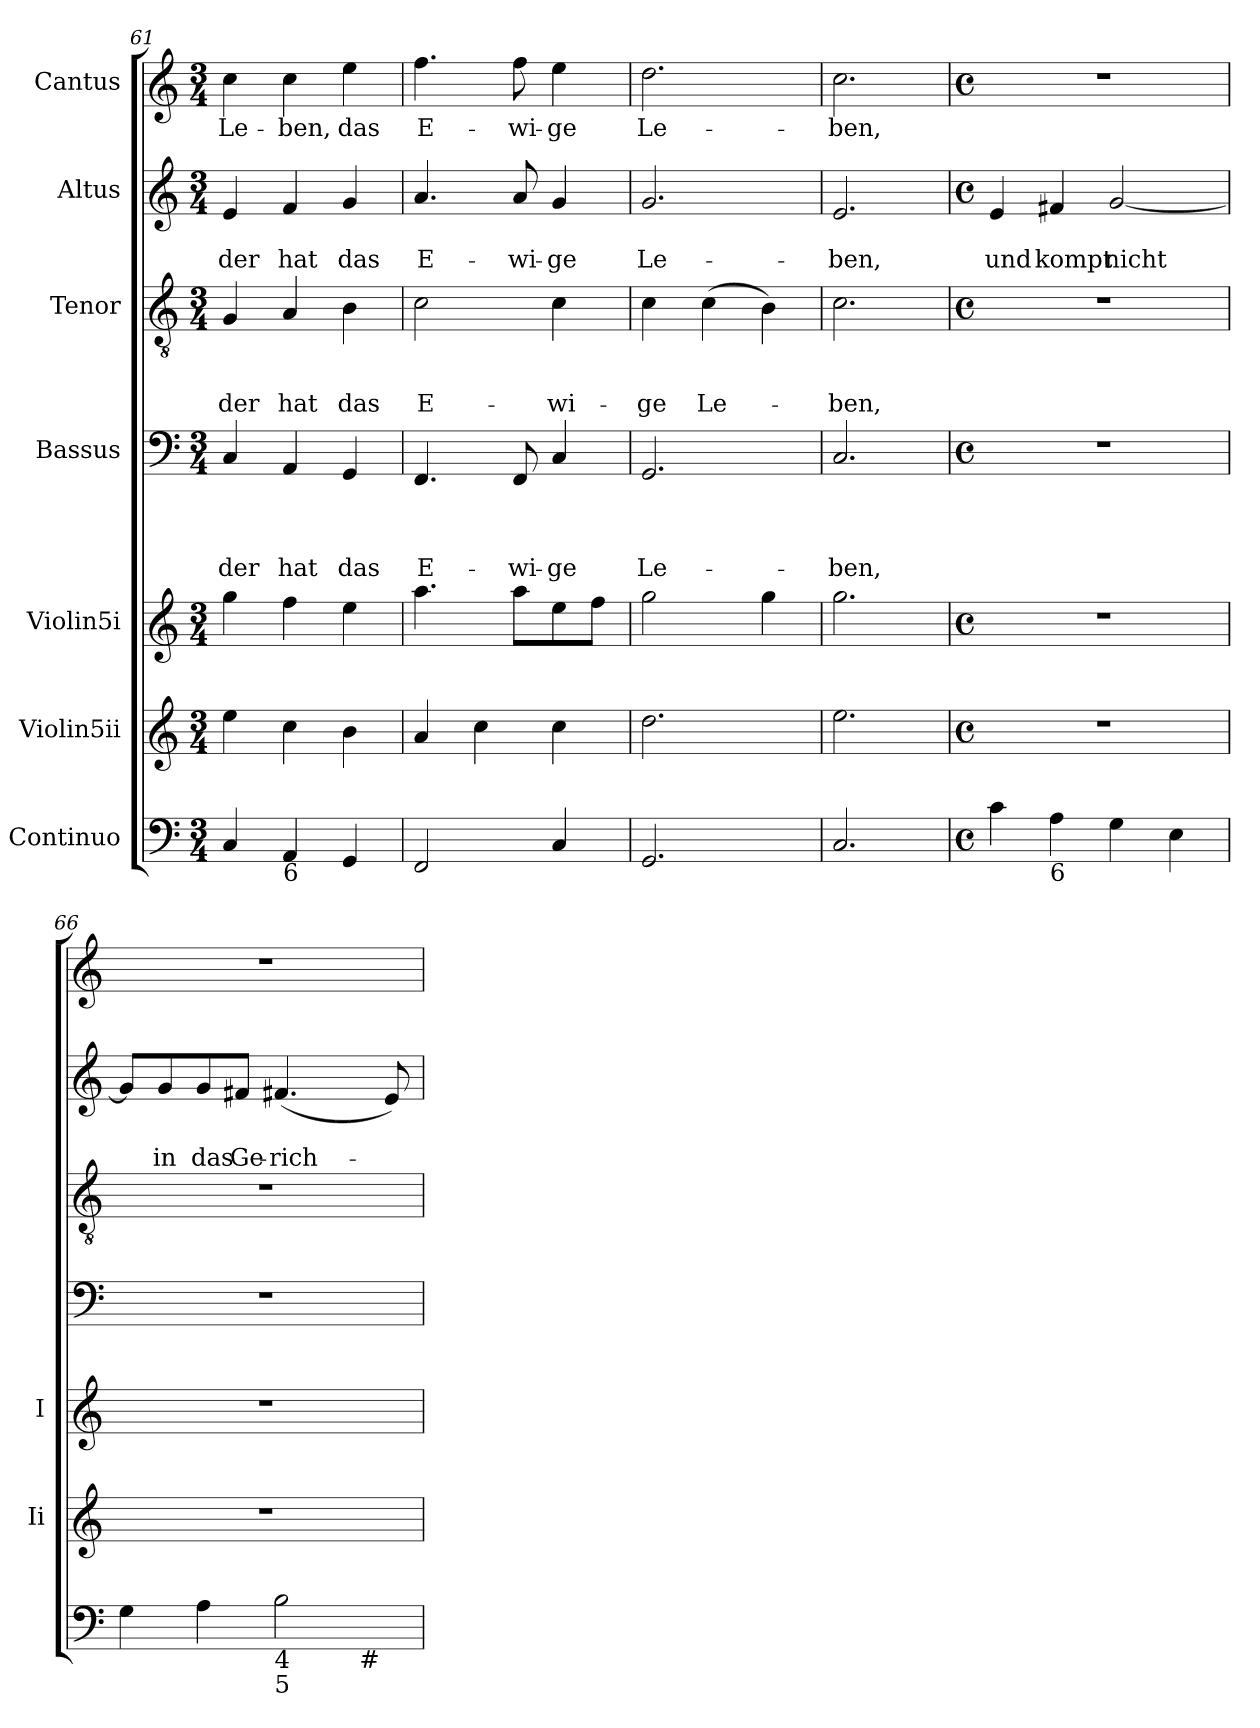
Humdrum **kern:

**kern	**kern	**kern	**kern	**text	**text	**text	**text	**kern	**text	**text	**text	**kern	**text	**text	**kern	**text
*part7	*part6	*part5	*part4	*part4	*part4	*part4	*part4	*part3	*part3	*part3	*part3	*part2	*part2	*part2	*part1	*part1
*staff7	*staff6	*staff5	*staff4	*staff4	*staff4	*staff4	*staff4	*staff3	*staff3	*staff3	*staff3	*staff2	*staff2	*staff2	*staff1	*staff1
*I"Continuo	*I"Violin5ii	*I"Violin5i	*I"Bassus	*	*	*	*	*I"Tenor	*	*	*	*I"Altus	*	*	*I"Cantus	*
*	*I'Ii	*I'I	*	*	*	*	*	*	*	*	*	*	*	*	*	*
*clefF4	*clefG2	*clefG2	*clefF4	*	*	*	*	*clefGv2	*	*	*	*clefG2	*	*	*clefG2	*
*k[]	*k[]	*k[]	*k[]	*	*	*	*	*k[]	*	*	*	*k[]	*	*	*k[]	*
*C:	*C:	*C:	*C:	*	*	*	*	*C:	*	*	*	*C:	*	*	*C:	*
*M3/4	*M3/4	*M3/4	*M3/4	*	*	*	*	*M3/4	*	*	*	*M3/4	*	*	*M3/4	*
=61	=61	=61	=61	=61	=61	=61	=61	=61	=61	=61	=61	=61	=61	=61	=61	=61
!	!	!	!	!	!	!	!LO:LY:b	!	!	!	!LO:LY:b	!	!	!LO:LY:b	!	!LO:LY:b
4C/	4ee\	4gg\	4C/	.	.	.	der	4G/	.	.	der	4e/	.	der	4cc\	Le-
!LO:TX:b:t=6	!	!	!	!	!	!	!	!	!	!	!	!	!	!	!	!
!	!	!	!	!	!	!	!LO:LY:b	!	!	!	!LO:LY:b	!	!	!LO:LY:b	!	!LO:LY:b
4AA/	4cc\	4ff\	4AA/	.	.	.	hat	4A/	.	.	hat	4f/	.	hat	4cc\	-ben,
!	!	!	!	!	!	!	!LO:LY:b	!	!	!	!LO:LY:b	!	!	!LO:LY:b	!	!LO:LY:b
4GG/	4b\	4ee\	4GG/	.	.	.	das	4B\	.	.	das	4g/	.	das	4ee\	das
=62	=62	=62	=62	=62	=62	=62	=62	=62	=62	=62	=62	=62	=62	=62	=62	=62
!	!	!	!	!	!	!	!LO:LY:b	!	!	!	!LO:LY:b	!	!	!LO:LY:b	!	!LO:LY:b
2FF/	4a/	4.aa\	4.FF/	.	.	.	E-	2c\	.	.	E-	4.a/	.	E-	4.ff\	E-
.	4cc\	.	.	.	.	.	.	.	.	.	.	.	.	.	.	.
!	!	!	!	!	!	!	!LO:LY:b	!	!	!	!	!	!	!LO:LY:b	!	!LO:LY:b
.	.	8aa\L	8FF/	.	.	.	-wi-	.	.	.	.	8a/	.	-wi-	8ff\	-wi-
!	!	!	!	!	!	!	!LO:LY:b:rj	!	!	!	!LO:LY:b	!	!	!LO:LY:b:rj	!	!LO:LY:b:rj
4C/	4cc\	8ee\	4C/	.	.	.	-ge	4c\	.	.	-wi-	4g/	.	-ge	4ee\	-ge
.	.	8ff\J	.	.	.	.	.	.	.	.	.	.	.	.	.	.
=63	=63	=63	=63	=63	=63	=63	=63	=63	=63	=63	=63	=63	=63	=63	=63	=63
!	!	!	!	!	!	!	!LO:LY:b	!	!	!	!LO:LY:b	!	!	!LO:LY:b	!	!LO:LY:b
2.GG/	2.dd\	2gg\	2.GG/	.	.	.	Le-	4c\	.	.	-ge	2.g/	.	Le-	2.dd\	Le-
!	!	!	!	!	!	!	!	!	!	!	!LO:LY:b	!	!	!	!	!
.	.	.	.	.	.	.	.	(>4c\	.	.	Le-	.	.	.	.	.
.	.	4gg\	.	.	.	.	.	4B\)	.	.	.	.	.	.	.	.
=64	=64	=64	=64	=64	=64	=64	=64	=64	=64	=64	=64	=64	=64	=64	=64	=64
!	!	!	!	!	!	!	!LO:LY:b	!	!	!	!LO:LY:b	!	!	!LO:LY:b	!	!LO:LY:b
2.C/	2.ee\	2.gg\	2.C/	.	.	.	-ben,	2.c\	.	.	-ben,	2.e/	.	-ben,	2.cc\	-ben,
=65	=65	=65	=65	=65	=65	=65	=65	=65	=65	=65	=65	=65	=65	=65	=65	=65
*M4/4	*M4/4	*M4/4	*M4/4	*	*	*	*	*M4/4	*	*	*	*M4/4	*	*	*M4/4	*
*met(c)	*met(c)	*met(c)	*met(c)	*	*	*	*	*met(c)	*	*	*	*met(c)	*	*	*met(c)	*
!	!	!	!	!	!	!	!	!	!	!	!	!	!	!LO:LY:b	!	!
4c\	1r	1r	1r	.	.	.	.	1r	.	.	.	4e/	.	und	1r	.
!LO:TX:b:t=6	!	!	!	!	!	!	!	!	!	!	!	!	!	!	!	!
!	!	!	!	!	!	!	!	!	!	!	!	!	!	!LO:LY:b	!	!
4A\	.	.	.	.	.	.	.	.	.	.	.	4f#X/	.	kompt	.	.
!	!	!	!	!	!	!	!	!	!	!	!	!	!	!LO:LY:b	!	!
4G\	.	.	.	.	.	.	.	.	.	.	.	[<2g/	.	nicht	.	.
4E\	.	.	.	.	.	.	.	.	.	.	.	.	.	.	.	.
=66	=66	=66	=66	=66	=66	=66	=66	=66	=66	=66	=66	=66	=66	=66	=66	=66
*^	*	*	*	*	*	*	*	*	*	*	*	*	*	*	*	*
4G\	2ryy	1r	1r	1r	.	.	.	.	1r	.	.	.	8g/L]	.	.	1r	.
!	!	!	!	!	!	!	!	!	!	!	!	!	!	!	!LO:LY:b	!	!
.	.	.	.	.	.	.	.	.	.	.	.	.	8g/	.	in	.	.
!	!	!	!	!	!	!	!	!	!	!	!	!	!	!	!LO:LY:b	!	!
4A\	.	.	.	.	.	.	.	.	.	.	.	.	8g/	.	das	.	.
!	!	!	!	!	!	!	!	!	!	!	!	!	!	!	!LO:LY:b	!	!
.	.	.	.	.	.	.	.	.	.	.	.	.	8f#X/J	.	Ge-	.	.
!LO:TX:b:t=4	!	!	!	!	!	!	!	!	!	!	!	!	!	!	!	!	!
!LO:TX:b:t=5	!	!	!	!	!	!	!	!	!	!	!	!	!	!	!	!	!
!	!	!	!	!	!	!	!	!	!	!	!	!	!	!	!LO:LY:b:rj	!	!
2B\	4ryy	.	.	.	.	.	.	.	.	.	.	.	(<4.f#X/	.	-rich-	.	.
.	16ryy	.	.	.	.	.	.	.	.	.	.	.	.	.	.	.	.
!	!LO:TX:b:t=#	!	!	!	!	!	!	!	!	!	!	!	!	!	!	!	!
.	8.ryy	.	.	.	.	.	.	.	.	.	.	.	.	.	.	.	.
.	.	.	.	.	.	.	.	.	.	.	.	.	8e/)	.	.	.	.
*v	*v	*	*	*	*	*	*	*	*	*	*	*	*	*	*	*	*
=	=	=	=	=	=	=	=	=	=	=	=	=	=	=	=	=
*-	*-	*-	*-	*-	*-	*-	*-	*-	*-	*-	*-	*-	*-	*-	*-	*-
